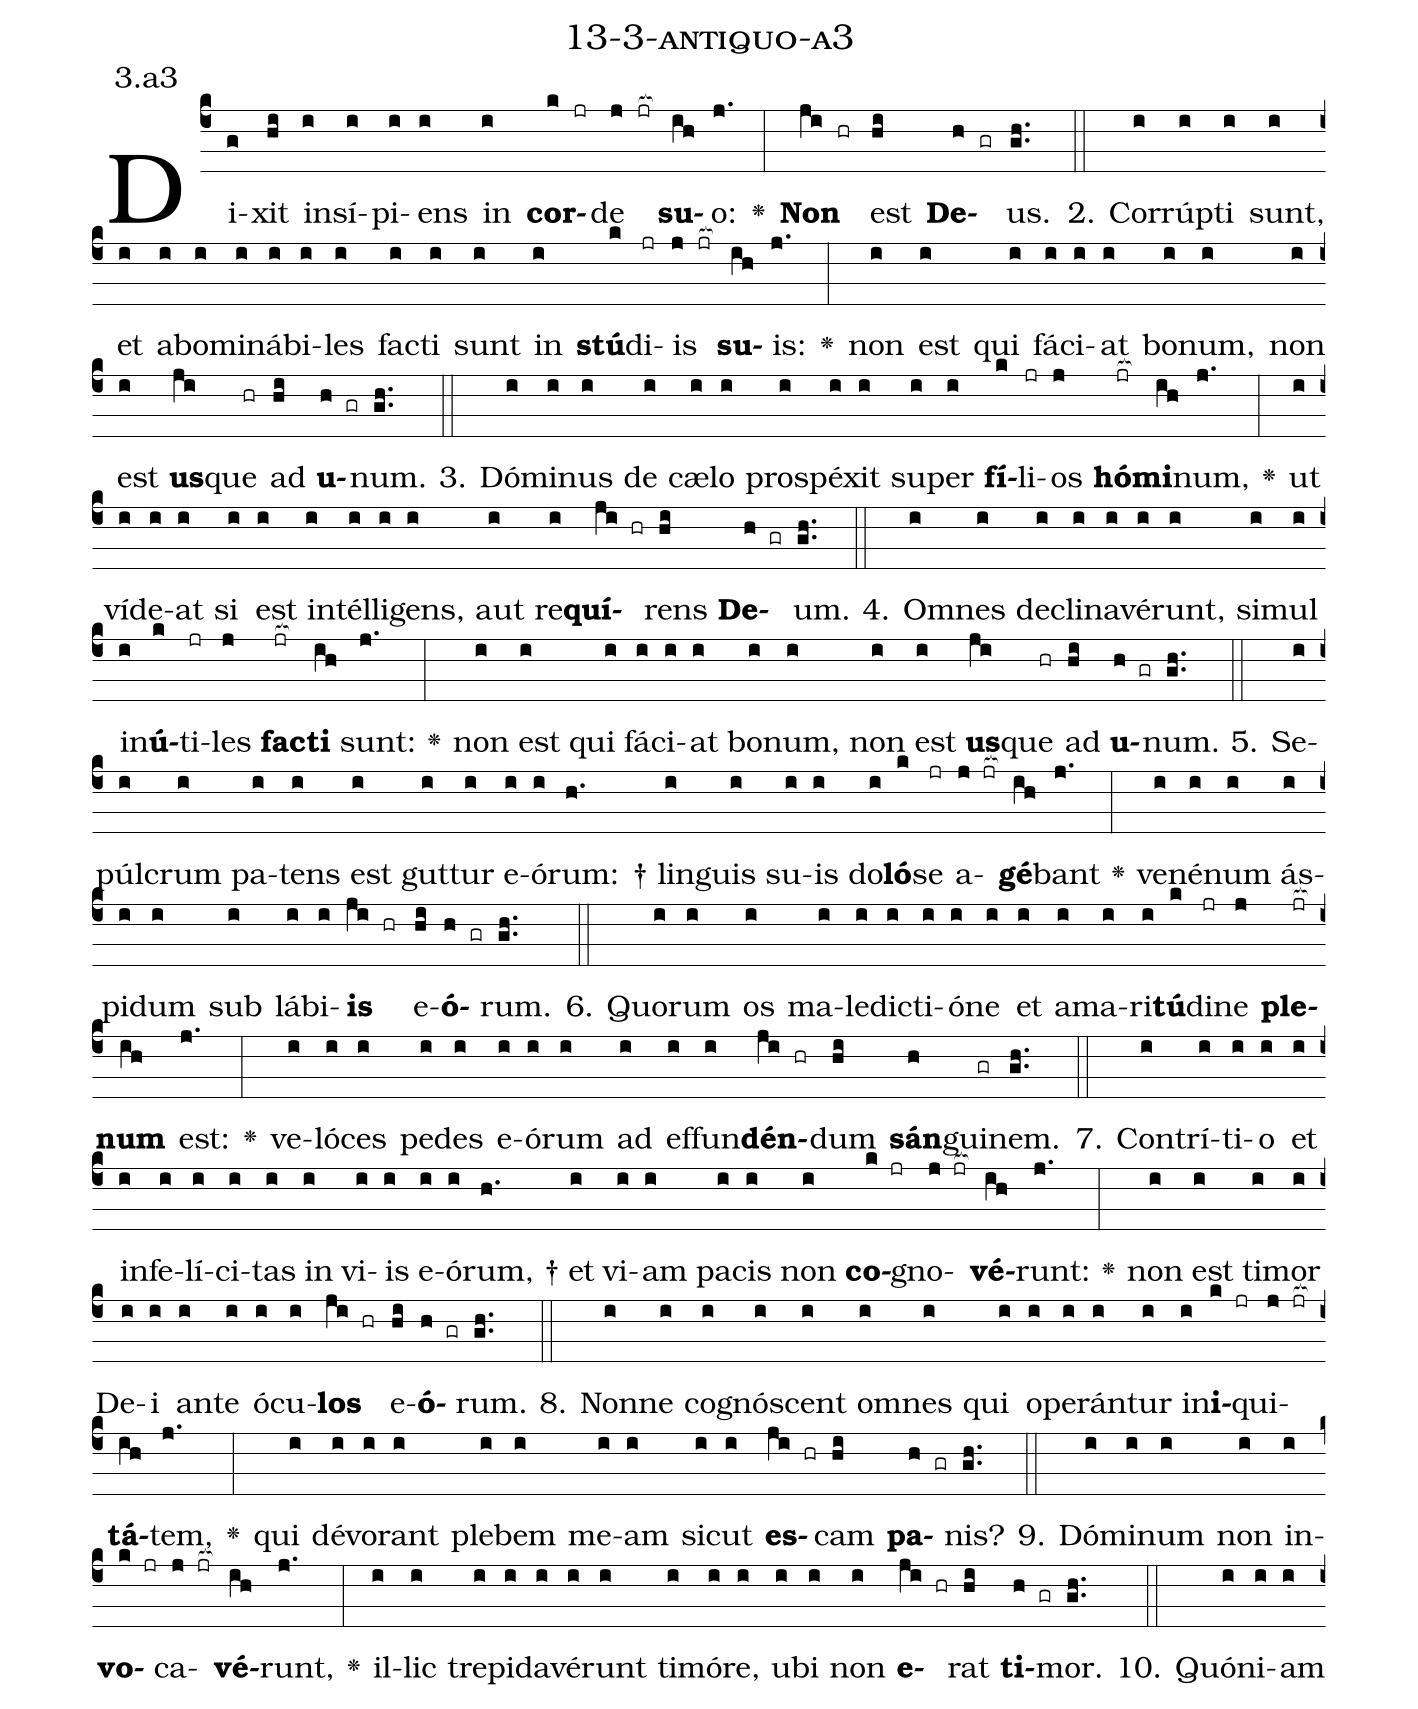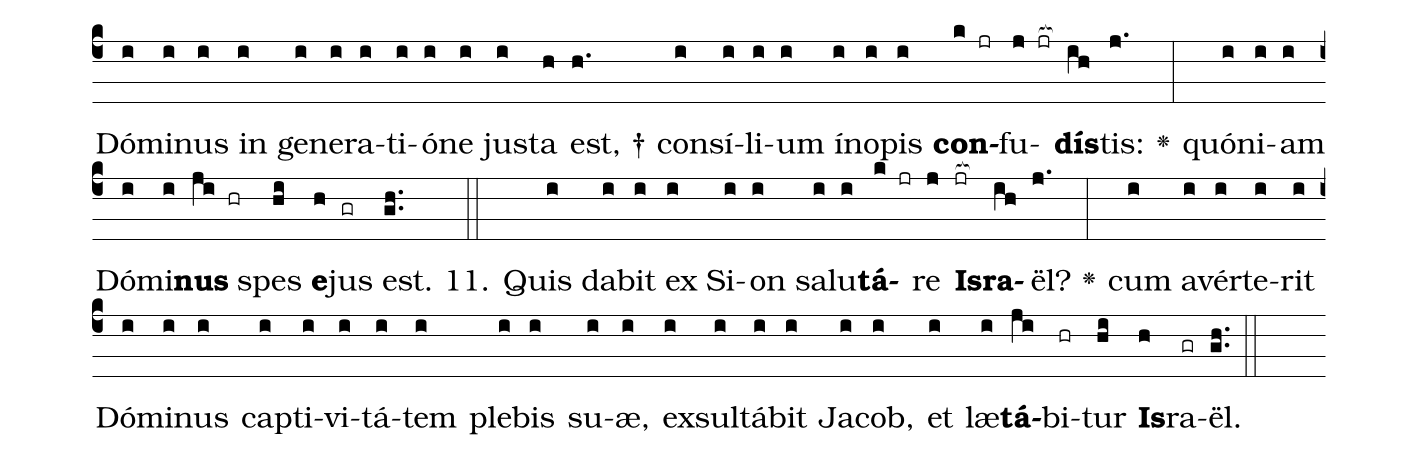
name: 13-3-antiquo-a3;
annotation: 3.a3;
%%
(c4)Di(g)xit(hi) in(i)sí(i)pi(i)ens(i) in(i) <b>cor</b>(k jr)de(j jr[ocb:1{]) <b>su</b>(ih[ocb:0}])o:(j.) <v>\greheightstar</v>(:) <b>Non</b>(ji hr) est(hi) <b>De</b>(h gr)us.(gh..) (::)
2. Cor(i)rúp(i)ti(i) sunt,(i) et(i) ab(i)o(i)mi(i)ná(i)bi(i)les(i) fac(i)ti(i) sunt(i) in(i) <b>stú</b>(k)di(jr)is(j jr[ocb:1{]) <b>su</b>(ih[ocb:0}])is:(j.) <v>\greheightstar</v>(:) non(i) est(i) qui(i) fá(i)ci(i)at(i) bo(i)num,(i) non(i) est(i) <b>us</b>(ji)que(hr) ad(hi) <b>u</b>(h gr)num.(gh..) (::)
3. Dó(i)mi(i)nus(i) de(i) cæ(i)lo(i) pro(i)spé(i)xit(i) su(i)per(i) <b>fí</b>(k)li(jr)os(j) <b>hó</b>(jr[ocb:1{])<b>mi</b>(ih[ocb:0}])num,(j.) <v>\greheightstar</v>(:) ut(i) ví(i)de(i)at(i) si(i) est(i) in(i)tél(i)li(i)gens,(i) aut(i) re(i)<b>quí</b>(ji hr)rens(hi) <b>De</b>(h gr)um.(gh..) (::)
4. Om(i)nes(i) de(i)cli(i)na(i)vé(i)runt,(i) si(i)mul(i) in(i)<b>ú</b>(k)ti(jr)les(j) <b>fac</b>(jr[ocb:1{])<b>ti</b>(ih[ocb:0}]) sunt:(j.) <v>\greheightstar</v>(:) non(i) est(i) qui(i) fá(i)ci(i)at(i) bo(i)num,(i) non(i) est(i) <b>us</b>(ji)que(hr) ad(hi) <b>u</b>(h gr)num.(gh..) (::)
5. Se(i)púl(i)crum(i) pa(i)tens(i) est(i) gut(i)tur(i) e(i)ó(i)rum: †(h.) lin(i)guis(i) su(i)is(i) do(i)<b>ló</b>(k)se(jr) a(j jr[ocb:1{])<b>gé</b>(ih[ocb:0}])bant(j.) <v>\greheightstar</v>(:) ve(i)né(i)num(i) ás(i)pi(i)dum(i) sub(i) lá(i)bi(i)<b>is</b>(ji hr) e(hi)<b>ó</b>(h gr)rum.(gh..) (::)
6. Quo(i)rum(i) os(i) ma(i)le(i)dic(i)ti(i)ó(i)ne(i) et(i) a(i)ma(i)ri(i)<b>tú</b>(k)di(jr)ne(j) <b>ple</b>(jr[ocb:1{])<b>num</b>(ih[ocb:0}]) est:(j.) <v>\greheightstar</v>(:) ve(i)ló(i)ces(i) pe(i)des(i) e(i)ó(i)rum(i) ad(i) ef(i)fun(i)<b>dén</b>(ji hr)dum(hi) <b>sán</b>(h)gui(gr)nem.(gh..) (::)
7. Con(i)trí(i)ti(i)o(i) et(i) in(i)fe(i)lí(i)ci(i)tas(i) in(i) vi(i)is(i) e(i)ó(i)rum, †(h.) et(i) vi(i)am(i) pa(i)cis(i) non(i) <b>co</b>(k jr)gno(j jr[ocb:1{])<b>vé</b>(ih[ocb:0}])runt:(j.) <v>\greheightstar</v>(:) non(i) est(i) ti(i)mor(i) De(i)i(i) an(i)te(i) ó(i)cu(i)<b>los</b>(ji hr) e(hi)<b>ó</b>(h gr)rum.(gh..) (::)
8. Non(i)ne(i) co(i)gnó(i)scent(i) om(i)nes(i) qui(i) o(i)pe(i)rán(i)tur(i) in(i)<b>i</b>(k jr)qui(j jr[ocb:1{])<b>tá</b>(ih[ocb:0}])tem,(j.) <v>\greheightstar</v>(:) qui(i) dé(i)vo(i)rant(i) ple(i)bem(i) me(i)am(i) sic(i)ut(i) <b>es</b>(ji hr)cam(hi) <b>pa</b>(h gr)nis?(gh..) (::)
9. Dó(i)mi(i)num(i) non(i) in(i)<b>vo</b>(k jr)ca(j jr[ocb:1{])<b>vé</b>(ih[ocb:0}])runt,(j.) <v>\greheightstar</v>(:) il(i)lic(i) tre(i)pi(i)da(i)vé(i)runt(i) ti(i)mó(i)re,(i) u(i)bi(i) non(i) <b>e</b>(ji hr)rat(hi) <b>ti</b>(h gr)mor.(gh..) (::)
10. Quón(i)i(i)am(i) Dó(i)mi(i)nus(i) in(i) ge(i)ne(i)ra(i)ti(i)ó(i)ne(i) jus(i)ta(h) est, †(h.) con(i)sí(i)li(i)um(i) ín(i)o(i)pis(i) <b>con</b>(k jr)fu(j jr[ocb:1{])<b>dís</b>(ih[ocb:0}])tis:(j.) <v>\greheightstar</v>(:) quón(i)i(i)am(i) Dó(i)mi(i)<b>nus</b>(ji hr) spes(hi) <b>e</b>(h)jus(gr) est.(gh..) (::)
11. Quis(i) da(i)bit(i) ex(i) Si(i)on(i) sa(i)lu(i)<b>tá</b>(k jr)re(j) <b>Is</b>(jr[ocb:1{])<b>ra</b>(ih[ocb:0}])ël?(j.) <v>\greheightstar</v>(:) cum(i) a(i)vér(i)te(i)rit(i) Dó(i)mi(i)nus(i) cap(i)ti(i)vi(i)tá(i)tem(i) ple(i)bis(i) su(i)æ,(i) ex(i)sul(i)tá(i)bit(i) Ja(i)cob,(i) et(i) læ(i)<b>tá</b>(ji)bi(hr)tur(hi) <b>Is</b>(h)ra(gr)ël.(gh..) (::)
